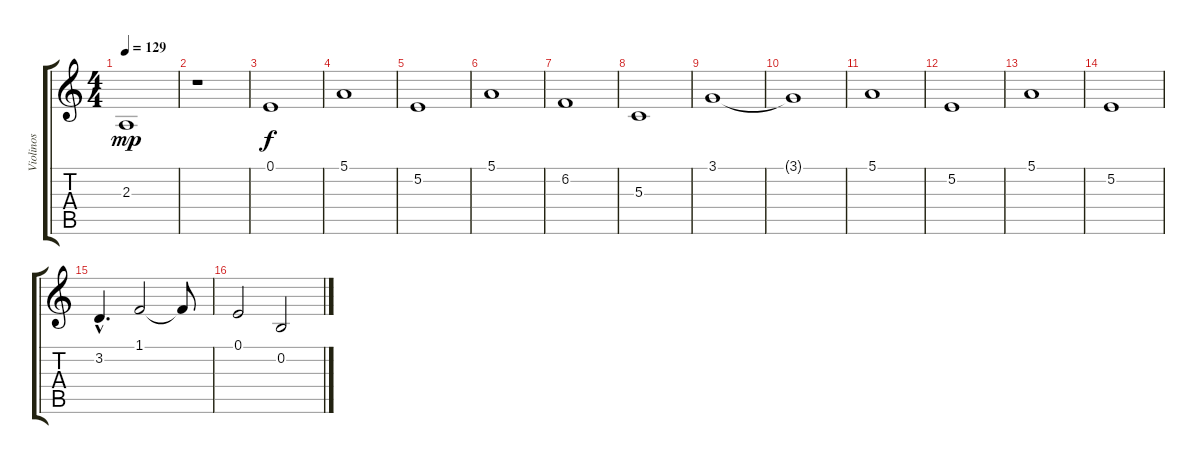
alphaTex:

\track ("Violinos" "Violinos") {instrument stringensemble1}
\staff {score tabs}
\tuning (E4 B3 G3 D3 A2 E2) {hide}
\ts (4 4)
\tempo 129
\clef g2
\ks c
2.3.1{dy mp} |
r.1 |
0.1.1{dy f} |
5.1.1 |
5.2.1 |
5.1.1 |
6.2.1 |
5.3.1 |
3.1.1 |
3.1{t}.1 |
5.1.1 |
5.2.1 |
5.1.1 |
5.2.1 |
3.2{hac}.4{d} 1.1.2 1.1{t}.8 |
0.1.2 0.2.2
